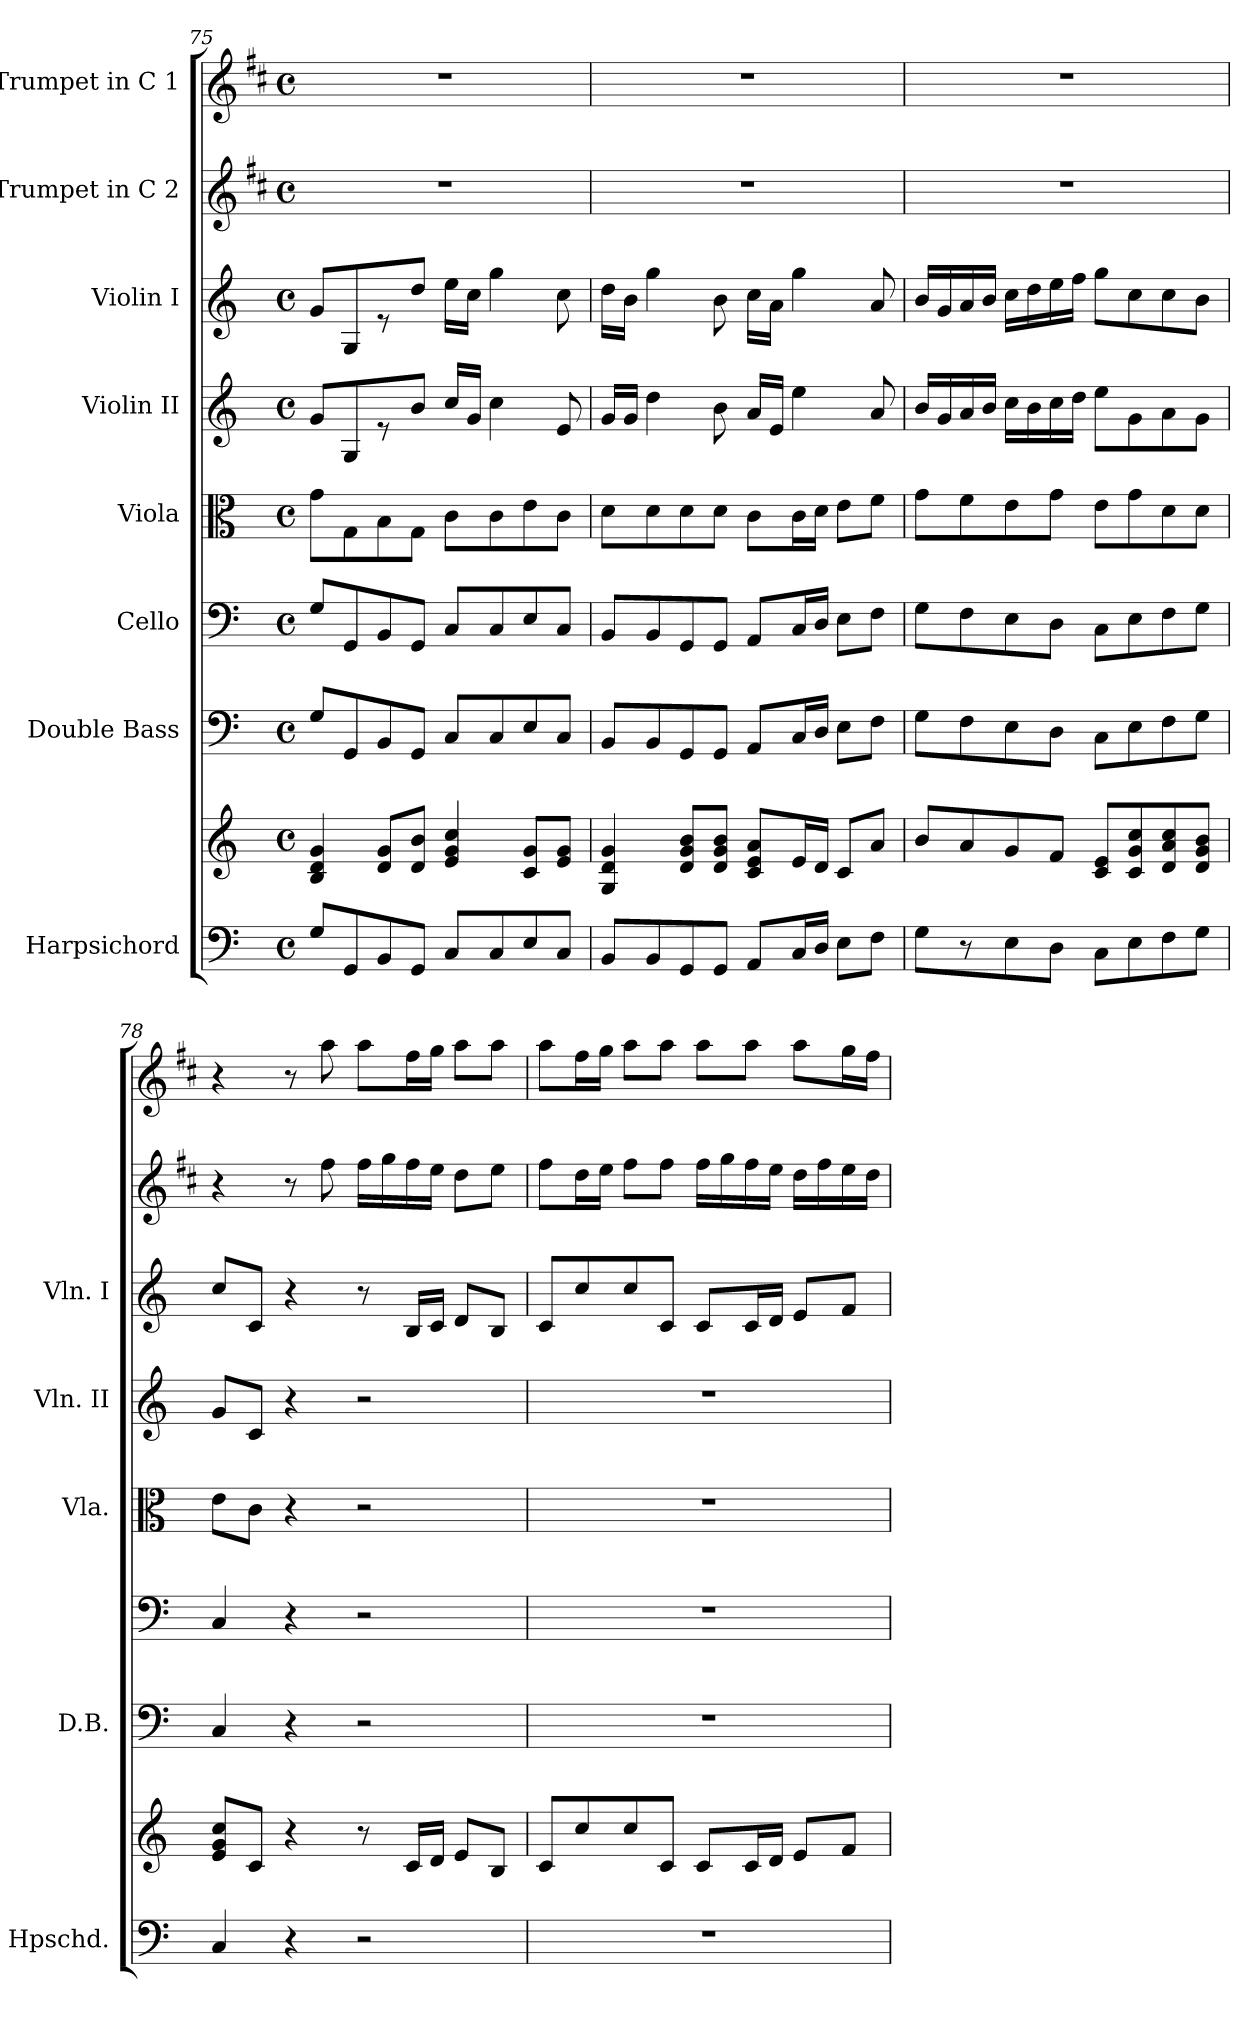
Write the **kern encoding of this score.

**kern	**kern	**kern	**kern	**kern	**kern	**kern	**kern	**kern
*part8	*part8	*part7	*part6	*part5	*part4	*part3	*part2	*part1
*staff9	*staff8	*staff7	*staff6	*staff5	*staff4	*staff3	*staff2	*staff1
*I"Harpsichord	*	*I"Double Bass	*I"Cello	*I"Viola	*I"Violin II	*I"Violin I	*I"Trumpet in C 2	*I"Trumpet in C 1
*I'Hpschd.	*	*I'D.B.	*	*I'Vla.	*I'Vln. II	*I'Vln. I	*	*
*clefF4	*clefG2	*clefF4	*clefF4	*clefC3	*clefG2	*clefG2	*clefG2	*clefG2
*	*	*ITrd7c12	*	*	*	*	*ITrd1c2	*ITrd1c2
*k[]	*k[]	*k[]	*k[]	*k[]	*k[]	*k[]	*k[]	*k[]
*M4/4	*M4/4	*M4/4	*M4/4	*M4/4	*M4/4	*M4/4	*M4/4	*M4/4
*met(c)	*met(c)	*met(c)	*met(c)	*met(c)	*met(c)	*met(c)	*met(c)	*met(c)
=75	=75	=75	=75	=75	=75	=75	=75	=75
8G/L	4B/ 4d/ 4g/	8GG/L	8G/L	8g\L	8g/L	8g/L	1r	1r
8GG/	.	8GGG/	8GG/	8G\	8G/	8G/	.	.
8BB/	8d/ 8g/L	8BBB/	8BB/	8B\	8r	8r	.	.
8GG/J	8d/ 8b/J	8GGG/J	8GG/J	8G\J	8b/J	8dd/J	.	.
8C/L	4e/ 4g/ 4cc/	8CC/L	8C/L	8c\L	16cc/LL	16ee\LL	.	.
.	.	.	.	.	16g/JJ	16cc\JJ	.	.
8C/	.	8CC/	8C/	8c\	4cc\	4gg\	.	.
8E/	8c/ 8g/L	8EE/	8E/	8e\	.	.	.	.
8C/J	8e/ 8g/J	8CC/J	8C/J	8c\J	8e/	8cc\	.	.
=76	=76	=76	=76	=76	=76	=76	=76	=76
8BB/L	4G/ 4d/ 4g/	8BBB/L	8BB/L	8d\L	16g/LL	16dd\LL	1r	1r
.	.	.	.	.	16g/JJ	16b\JJ	.	.
8BB/	.	8BBB/	8BB/	8d\	4dd\	4gg\	.	.
8GG/	8d/ 8g/ 8b/L	8GGG/	8GG/	8d\	.	.	.	.
8GG/J	8d/ 8g/ 8b/J	8GGG/J	8GG/J	8d\J	8b\	8b\	.	.
8AA/L	8c/ 8e/ 8a/L	8AAA/L	8AA/L	8c\L	16a/LL	16cc\LL	.	.
.	.	.	.	.	16e/JJ	16a\JJ	.	.
16C/L	16e/L	16CC/L	16C/L	16c\L	4ee\	4gg\	.	.
16D/JJ	16d/JJ	16DD/JJ	16D/JJ	16d\JJ	.	.	.	.
8E\L	8c/L	8EE\L	8E\L	8e\L	.	.	.	.
8F\J	8a/J	8FF\J	8F\J	8f\J	8a/	8a/	.	.
!!LO:PB:g=z
=77	=77	=77	=77	=77	=77	=77	=77	=77
8G\L	8b/L	8GG\L	8G\L	8g\L	16b/LL	16b/LL	1r	1r
.	.	.	.	.	16g/	16g/	.	.
8r	8a/	8FF\	8F\	8f\	16a/	16a/	.	.
.	.	.	.	.	16b/JJ	16b/JJ	.	.
8E\	8g/	8EE\	8E\	8e\	16cc\LL	16cc\LL	.	.
.	.	.	.	.	16b\	16dd\	.	.
8D\J	8f/J	8DD\J	8D\J	8g\J	16cc\	16ee\	.	.
.	.	.	.	.	16dd\JJ	16ff\JJ	.	.
8C\L	8c/ 8e/L	8CC\L	8C\L	8e\L	8ee\L	8gg\L	.	.
8E\	8c/ 8g/ 8cc/	8EE\	8E\	8g\	8g\	8cc\	.	.
8F\	8d/ 8a/ 8cc/	8FF\	8F\	8d\	8a\	8cc\	.	.
8G\J	8d/ 8g/ 8b/J	8GG\J	8G\J	8d\J	8g\J	8b\J	.	.
!!LO:PB:g=z
=78	=78	=78	=78	=78	=78	=78	=78	=78
4C/	8e/ 8g/ 8cc/L	4CC/	4C/	8e\L	8g/L	8cc/L	4r	4r
.	8c/J	.	.	8c\J	8c/J	8c/J	.	.
4r	4r	4r	4r	4r	4r	4r	8r	8r
.	.	.	.	.	.	.	8ee\	8gg\
2r	8r	2r	2r	2r	2r	8r	16ee\LL	8gg\L
.	.	.	.	.	.	.	16ff\	.
.	16c/LL	.	.	.	.	16B/LL	16ee\	16ee\L
.	16d/JJ	.	.	.	.	16c/JJ	16dd\JJ	16ff\JJ
.	8e/L	.	.	.	.	8d/L	8cc\L	8gg\L
.	8B/J	.	.	.	.	8B/J	8dd\J	8gg\J
=79	=79	=79	=79	=79	=79	=79	=79	=79
1r	8c/L	1r	1r	1r	1r	8c/L	8ee\L	8gg\L
.	8cc/	.	.	.	.	8cc/	16cc\L	16ee\L
.	.	.	.	.	.	.	16dd\JJ	16ff\JJ
.	8cc/	.	.	.	.	8cc/	8ee\L	8gg\L
.	8c/J	.	.	.	.	8c/J	8ee\J	8gg\J
.	8c/L	.	.	.	.	8c/L	16ee\LL	8gg\L
.	.	.	.	.	.	.	16ff\	.
.	16c/L	.	.	.	.	16c/L	16ee\	8gg\J
.	16d/JJ	.	.	.	.	16d/JJ	16dd\JJ	.
.	8e/L	.	.	.	.	8e/L	16cc\LL	8gg\L
.	.	.	.	.	.	.	16ee\	.
.	8f/J	.	.	.	.	8f/J	16dd\	16ff\L
.	.	.	.	.	.	.	16cc\JJ	16ee\JJ
=	=	=	=	=	=	=	=	=
*-	*-	*-	*-	*-	*-	*-	*-	*-
